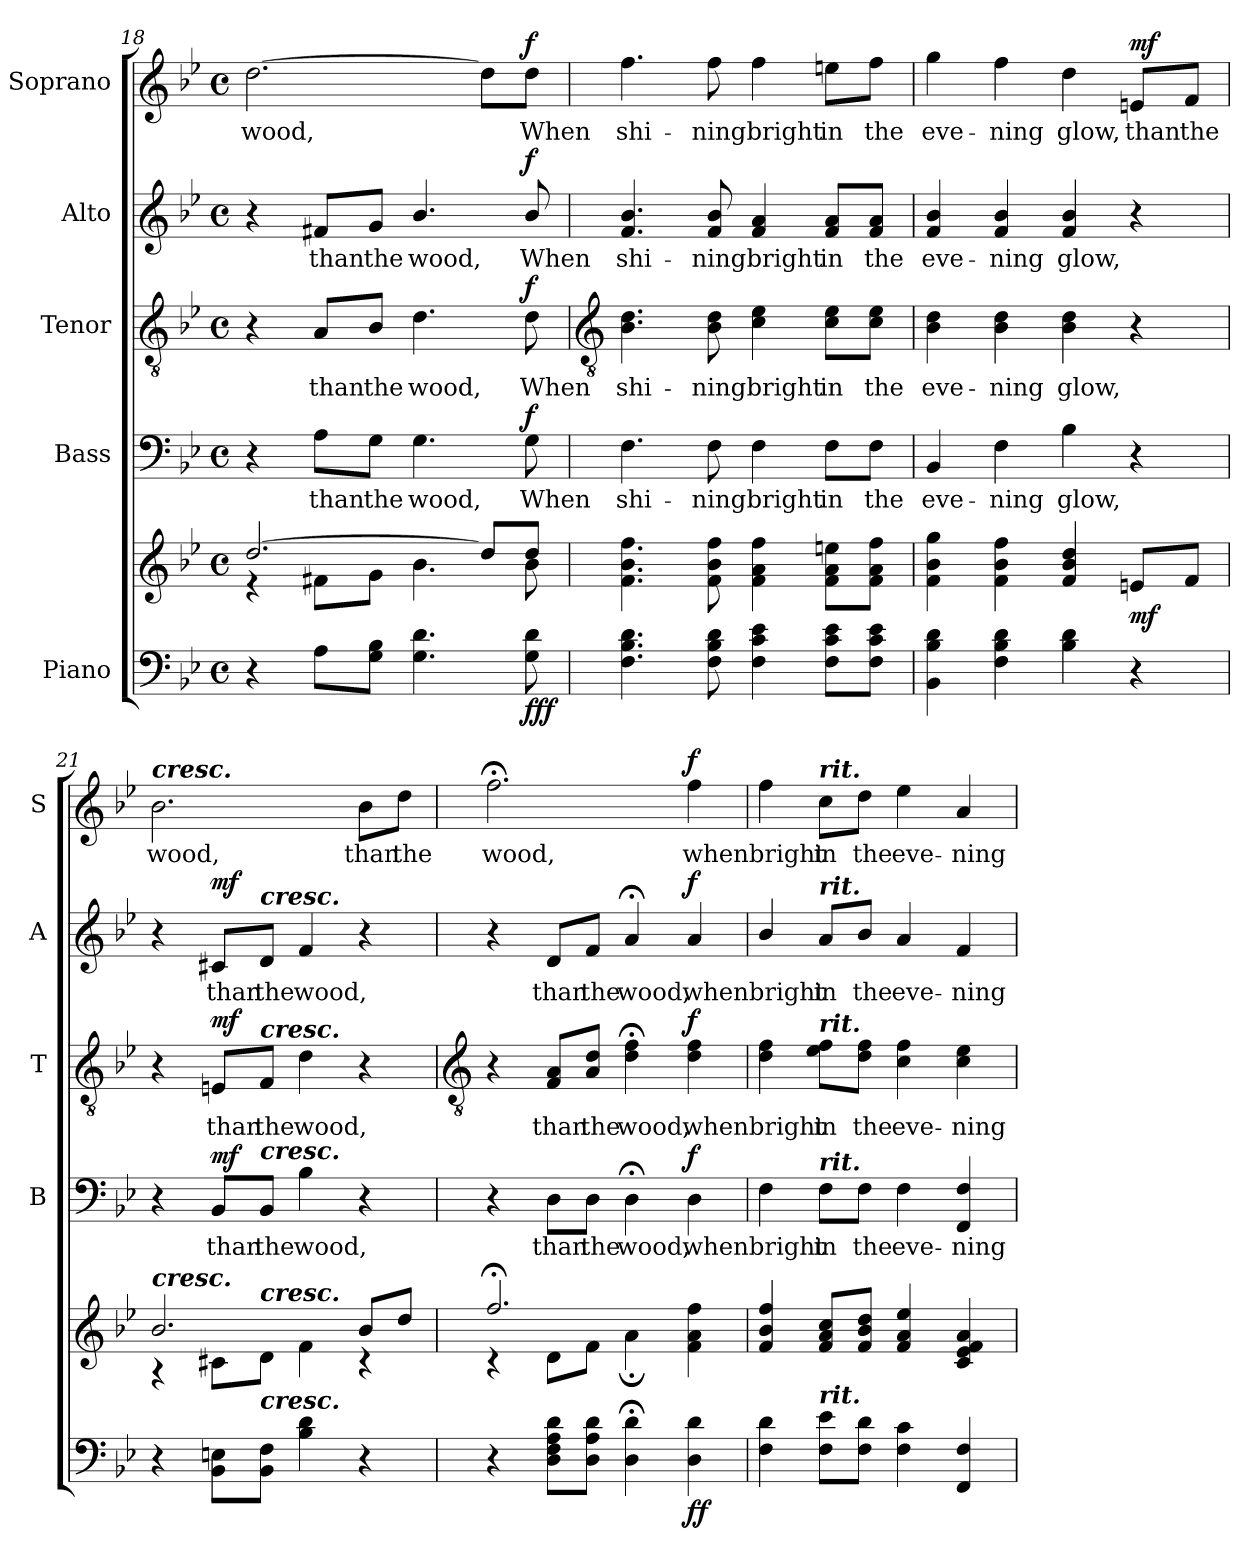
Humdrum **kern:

**kern	**kern	**dynam	**kern	**text	**dynam	**kern	**text	**dynam	**kern	**text	**dynam	**kern	**text	**dynam
*part5	*part5	*part5	*part4	*part4	*part4	*part3	*part3	*part3	*part2	*part2	*part2	*part1	*part1	*part1
*staff6	*staff5	*staff5/6	*staff4	*staff4	*staff4	*staff3	*staff3	*staff3	*staff2	*staff2	*staff2	*staff1	*staff1	*staff1
*I"Piano	*	*	*I"Bass	*	*	*I"Tenor	*	*	*I"Alto	*	*	*I"Soprano	*	*
*	*	*	*I'B	*	*	*I'T	*	*	*I'A	*	*	*I'S	*	*
*clefF4	*clefG2	*	*clefF4	*	*	*clefGv2	*	*	*clefG2	*	*	*clefG2	*	*
*k[b-e-]	*k[b-e-]	*	*k[b-e-]	*	*	*k[b-e-]	*	*	*k[b-e-]	*	*	*k[b-e-]	*	*
*B-:	*B-:	*	*B-:	*	*	*B-:	*	*	*B-:	*	*	*B-:	*	*
*M4/4	*M4/4	*	*M4/4	*	*	*M4/4	*	*	*M4/4	*	*	*M4/4	*	*
*met(c)	*met(c)	*	*met(c)	*	*	*met(c)	*	*	*met(c)	*	*	*met(c)	*	*
=18	=18	=18	=18	=18	=18	=18	=18	=18	=18	=18	=18	=18	=18	=18
*	*^	*	*	*	*	*	*	*	*	*	*	*	*	*
!	!	!	!	!	!	!	!	!	!	!	!	!	!	!LO:LY:b	!
4r	[2.dd/	4r	.	4r	.	.	4r	.	.	4r	.	.	[2.dd	wood,	.
!	!	!	!	!	!LO:LY:b	!	!	!LO:LY:b	!	!	!LO:LY:b	!	!	!	!
8AL	.	8f#X\L	.	8A\L	than	.	8A/L	than	.	8f#X/L	than	.	.	.	.
!	!	!	!	!	!LO:LY:b	!	!	!LO:LY:b	!	!	!LO:LY:b	!	!	!	!
8G 8B-J	.	8g\J	.	8G\J	the	.	8B-/J	the	.	8g/J	the	.	.	.	.
!	!	!	!	!	!LO:LY:b	!	!	!LO:LY:b	!	!	!LO:LY:b	!	!	!	!
4.G 4.d	.	4.b-\	.	4.G	wood,	.	4.d	wood,	.	4.b-/	wood,	.	.	.	.
.	8dd/L]	.	.	.	.	.	.	.	.	.	.	.	8dd\L]	.	.
!	!	!	!LO:DY:b=2	!	!LO:LY:b	!	!	!LO:LY:b	!	!	!LO:LY:b	!	!	!LO:LY:b	!
!	!	!	!LO:DY:n=1:b	!	!	!	!	!	!	!	!	!	!	!	!
!	!	!	!LO:DY:n=2:b	!	!	!LO:DY:b	!	!	!LO:DY:b	!	!	!LO:DY:b	!	!	!LO:DY:b
8G 8d	8dd/J	8b-\	f f f	8G	When	f	8d	When	f	8b-/	When	f	8dd\J	When	f
!!LO:LB:g=z
=19	=19	=19	=19	=19	=19	=19	=19	=19	=19	=19	=19	=19	=19	=19	=19
*	*	*	*	*	*	*	*clefGv2	*	*	*	*	*	*	*	*
!	!	!	!	!	!LO:LY:b	!	!	!LO:LY:b	!	!	!LO:LY:b	!	!	!LO:LY:b	!
4.F 4.B- 4.d	4.f\ 4.b-\ 4.ff\	1ryy	.	4.F	shi-	.	4.B- 4.d	shi-	.	4.f 4.b-	shi-	.	4.ff	shi-	.
!	!	!	!	!	!LO:LY:b	!	!	!LO:LY:b	!	!	!LO:LY:b	!	!	!LO:LY:b	!
8F 8B- 8d	8f\ 8b-\ 8ff\	.	.	8F	-ning	.	8B- 8d	-ning	.	8f 8b-	-ning	.	8ff	-ning	.
!	!	!	!	!	!LO:LY:b	!	!	!LO:LY:b	!	!	!LO:LY:b	!	!	!LO:LY:b	!
4F 4c 4e-	4f\ 4a\ 4ff\	.	.	4F	bright	.	4c 4e-	bright	.	4f 4a	bright	.	4ff	bright	.
!	!	!	!	!	!LO:LY:b	!	!	!LO:LY:b	!	!	!LO:LY:b	!	!	!LO:LY:b	!
8F 8c 8e-L	8f\ 8a\ 8een\L	.	.	8F\L	in	.	8c\ 8e-\L	in	.	8f/ 8a/L	in	.	8een\L	in	.
!	!	!	!	!	!LO:LY:b	!	!	!LO:LY:b	!	!	!LO:LY:b	!	!	!LO:LY:b	!
8F 8c 8e-J	8f\ 8a\ 8ff\J	.	.	8F\J	the	.	8c\ 8e-\J	the	.	8f/ 8a/J	the	.	8ff\J	the	.
=20	=20	=20	=20	=20	=20	=20	=20	=20	=20	=20	=20	=20	=20	=20	=20
!	!	!	!	!	!LO:LY:b	!	!	!LO:LY:b	!	!	!LO:LY:b	!	!	!LO:LY:b	!
4BB- 4B- 4d	4f\ 4b-\ 4gg\	1ryy	.	4BB-	eve-	.	4B- 4d	eve-	.	4f 4b-	eve-	.	4gg	eve-	.
!	!	!	!	!	!LO:LY:b	!	!	!LO:LY:b	!	!	!LO:LY:b	!	!	!LO:LY:b	!
4F 4B- 4d	4f\ 4b-\ 4ff\	.	.	4F	-ning	.	4B- 4d	-ning	.	4f 4b-	-ning	.	4ff	-ning	.
!	!	!	!	!	!LO:LY:b	!	!	!LO:LY:b	!	!	!LO:LY:b	!	!	!LO:LY:b	!
4B- 4d	4f 4b- 4dd	.	.	4B-	glow,	.	4B- 4d	glow,	.	4f 4b-	glow,	.	4dd	glow,	.
!	!	!	!LO:DY:b	!	!	!	!	!	!	!	!	!	!	!LO:LY:b	!LO:DY:b
4r	8enL	.	mf	4r	.	.	4r	.	.	4r	.	.	8en/L	than	mf
!	!	!	!	!	!	!	!	!	!	!	!	!	!	!LO:LY:b	!
.	8fJ	.	.	.	.	.	.	.	.	.	.	.	8f/J	the	.
=21	=21	=21	=21	=21	=21	=21	=21	=21	=21	=21	=21	=21	=21	=21	=21
!	!	!	!	!	!	!	!	!	!	!	!	!	!LO:TX:a:Bi:t=cresc.	!	!
!	!LO:TX:a:Bi:t=cresc.	!	!	!	!	!	!	!	!	!	!	!	!	!	!
!	!	!	!	!	!	!	!	!	!	!	!	!	!	!LO:LY:b	!
4r	2.b-/	4r	.	4r	.	.	4r	.	.	4r	.	.	2.b-	wood,	.
!	!	!	!LO:DY:b=2	!	!LO:LY:b	!	!	!LO:LY:b	!	!	!LO:LY:b	!	!	!	!
!	!	!	!LO:DY:n=1:b	!	!	!LO:DY:b	!	!	!LO:DY:b	!	!	!LO:DY:b	!	!	!
8BB- 8EnL	.	8c#X\L	mf mf	8BB-/L	than	mf	8En/L	than	mf	8c#X/L	than	mf	.	.	.
!	!	!	!	!	!	!	!	!	!	!LO:TX:a:Bi:t=cresc.	!	!	!	!	!
!	!	!	!	!	!	!	!LO:TX:a:Bi:t=cresc.	!	!	!	!	!	!	!	!
!	!	!	!	!LO:TX:a:Bi:t=cresc.	!	!	!	!	!	!	!	!	!	!	!
!	!	!LO:TX:a:Bi:t=cresc.	!	!	!	!	!	!	!	!	!	!	!	!	!
!LO:TX:a:Bi:t=cresc.	!	!	!	!	!	!	!	!	!	!	!	!	!	!	!
!	!	!	!	!	!LO:LY:b	!	!	!LO:LY:b	!	!	!LO:LY:b	!	!	!	!
8BB- 8FJ	.	8d\J	.	8BB-/J	the	.	8F/J	the	.	8d/J	the	.	.	.	.
!	!	!	!	!	!LO:LY:b	!	!	!LO:LY:b	!	!	!LO:LY:b	!	!	!	!
4B- 4d	.	4f\	.	4B-	wood,	.	4d	wood,	.	4f	wood,	.	.	.	.
!	!	!	!	!	!	!	!	!	!	!	!	!	!	!LO:LY:b	!
4r	8b-/L	4r	.	4r	.	.	4r	.	.	4r	.	.	8b-\L	than	.
!	!	!	!	!	!	!	!	!	!	!	!	!	!	!LO:LY:b	!
.	8dd/J	.	.	.	.	.	.	.	.	.	.	.	8dd\J	the	.
!!LO:LB:g=z
=22	=22	=22	=22	=22	=22	=22	=22	=22	=22	=22	=22	=22	=22	=22	=22
*	*	*	*	*	*	*	*clefGv2	*	*	*	*	*	*	*	*
!	!	!	!	!	!	!	!	!	!	!	!	!	!	!LO:LY:b	!
4r	2.ff;</	4r	.	4r	.	.	4r	.	.	4r	.	.	2.ff;<	wood,	.
!	!	!	!	!	!LO:LY:b	!	!	!LO:LY:b	!	!	!LO:LY:b	!	!	!	!
8D 8F 8A 8dL	.	8d\L	.	8D\L	than	.	8F/ 8A/L	than	.	8d/L	than	.	.	.	.
!	!	!	!	!	!LO:LY:b	!	!	!LO:LY:b	!	!	!LO:LY:b	!	!	!	!
8D 8A 8dJ	.	8f\J	.	8D\J	the	.	8A/ 8d/J	the	.	8f/J	the	.	.	.	.
!	!	!	!	!	!LO:LY:b	!	!	!LO:LY:b	!	!	!LO:LY:b	!	!	!	!
4D; 4d;	.	4a;<\	.	4D;<	wood,	.	4d;< 4f;<	wood,	.	4a;<	wood,	.	.	.	.
!	!	!	!LO:DY:b=2	!	!LO:LY:b	!	!	!LO:LY:b	!	!	!LO:LY:b	!	!	!LO:LY:b	!
!	!	!	!LO:DY:n=1:b	!	!	!LO:DY:b	!	!	!LO:DY:b	!	!	!LO:DY:b	!	!	!LO:DY:b
4D 4d	4f 4a 4ff	4ryy	f f	4D	when	f	4d 4f	when	f	4a	when	f	4ff	when	f
=23	=23	=23	=23	=23	=23	=23	=23	=23	=23	=23	=23	=23	=23	=23	=23
!	!	!	!	!	!LO:LY:b	!	!	!LO:LY:b	!	!	!LO:LY:b	!	!	!LO:LY:b	!
4F 4d	4f 4b- 4ff	1ryy	.	4F	bright	.	4d 4f	bright	.	4b-/	bright	.	4ff	bright	.
!	!	!	!	!	!	!	!	!	!	!	!	!	!LO:TX:a:Bi:t=rit.	!	!
!	!	!	!	!	!	!	!	!	!	!LO:TX:a:Bi:t=rit.	!	!	!	!	!
!	!	!	!	!	!	!	!LO:TX:a:Bi:t=rit.	!	!	!	!	!	!	!	!
!	!	!	!	!LO:TX:a:Bi:t=rit.	!	!	!	!	!	!	!	!	!	!	!
!LO:TX:a:Bi:t=rit.	!	!	!	!	!	!	!	!	!	!	!	!	!	!	!
!	!	!	!	!	!LO:LY:b	!	!	!LO:LY:b	!	!	!LO:LY:b	!	!	!LO:LY:b	!
8F 8e-L	8f 8a 8ccL	.	.	8F\L	in	.	8e-\ 8f\L	in	.	8a/L	in	.	8cc\L	in	.
!	!	!	!	!	!LO:LY:b	!	!	!LO:LY:b	!	!	!LO:LY:b	!	!	!LO:LY:b	!
8F 8dJ	8f 8b- 8ddJ	.	.	8F\J	the	.	8d\ 8f\J	the	.	8b-/J	the	.	8dd\J	the	.
!	!	!	!	!	!LO:LY:b	!	!	!LO:LY:b	!	!	!LO:LY:b	!	!	!LO:LY:b	!
4F 4c	4f 4a 4ee-	.	.	4F	eve-	.	4c 4f	eve-	.	4a	eve-	.	4ee-	eve-	.
!	!	!	!	!	!LO:LY:b	!	!	!LO:LY:b	!	!	!LO:LY:b	!	!	!LO:LY:b	!
4FF 4F	4c 4e- 4f 4a	.	.	4FF 4F	-ning	.	4c 4e-	-ning	.	4f	-ning	.	4a	-ning	.
*	*v	*v	*	*	*	*	*	*	*	*	*	*	*	*	*
=	=	=	=	=	=	=	=	=	=	=	=	=	=	=
*-	*-	*-	*-	*-	*-	*-	*-	*-	*-	*-	*-	*-	*-	*-
